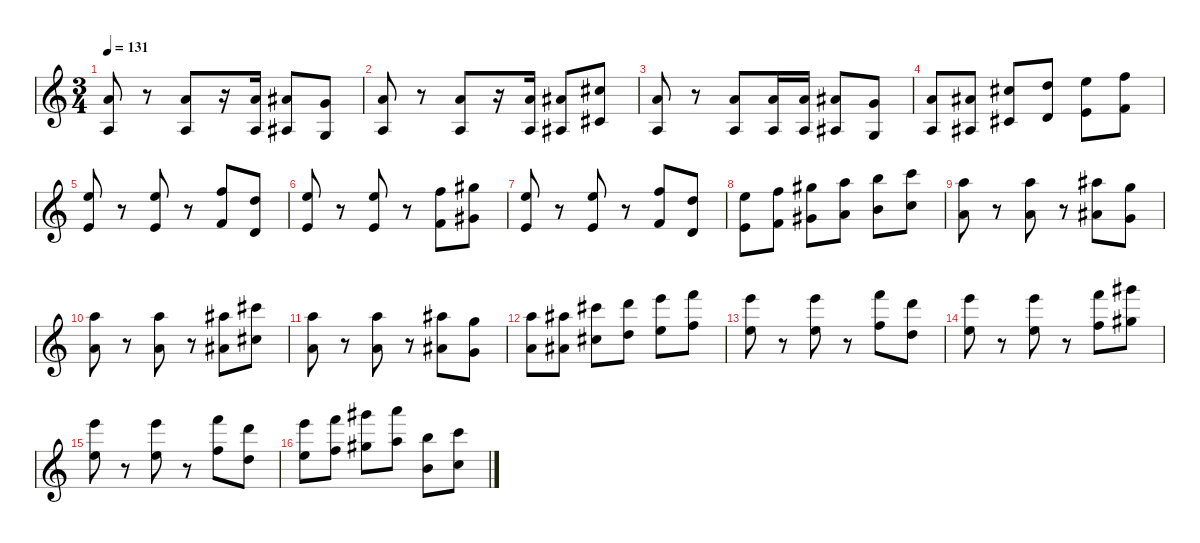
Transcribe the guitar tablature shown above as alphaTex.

\defaultSystemsLayout 4
\hideDynamics
\bracketExtendMode nobrackets
\singleTrackTrackNamePolicy hidden
\multiTrackTrackNamePolicy hidden
\otherSystemsTrackNameOrientation horizontal
\track ("Keyboards 1" "org.") {defaultSystemsLayout 16 instrument rockorgan}
\staff {score}
\tuning (E4 B3 G3 D3 A2 E2 A1)
\ts (3 4)
\tempo 131
\clef g2
\ks c
(5.1 2.3).8{dy mf instrument pad1newage beam Up} r.8{beam Up} (5.1 2.3).8{beam Up} r.16{beam Up} (5.1 2.3).16{beam Up} (6.1{acc #} 3.3{acc #}).8{beam Up} (3.1 0.3).8{beam Up} |
(5.1 2.3).8{beam Up} r.8{beam Up} (5.1 2.3).8{beam Up} r.16{beam Up} (5.1 2.3).16{beam Up} (6.1{acc #} 3.3{acc #}).8{beam Up} (9.1{acc #} 6.3{acc #}).8{beam Up} |
(5.1 2.3).8{beam Up} r.8{beam Up} (5.1 2.3).8{beam Up} (5.1 2.3).16{beam Up} (5.1 2.3).16{beam Up} (6.1{acc #} 3.3{acc #}).8{beam Up} (3.1 0.3).8{beam Up} |
(5.1 2.3).8{beam Up} (6.1{acc #} 3.3{acc #}).8{beam Up} (9.1{acc #} 6.3{acc #}).8{beam Up} (10.1 7.3).8{beam Up} (12.1 9.3).8{beam Down} (13.1 10.3).8{beam Down} |
(12.1 9.3).8{beam Up} r.8{beam Up} (12.1 9.3).8{beam Up} r.8{beam Up} (13.1 10.3).8{beam Up} (10.1 7.3).8{beam Up} |
(12.1 9.3).8{beam Up} r.8{beam Up} (12.1 9.3).8{beam Up} r.8{beam Up} (13.1 10.3).8{beam Down} (16.1{acc #} 13.3{acc #}).8{beam Down} |
(12.1 9.3).8{beam Up} r.8{beam Up} (12.1 9.3).8{beam Up} r.8{beam Up} (13.1 10.3).8{beam Up} (10.1 7.3).8{beam Up} |
(12.1 9.3).8{beam Down} (13.1 10.3).8{beam Down} (16.1{acc #} 13.3{acc #}).8{beam Down} (17.1 14.3).8{beam Down} (19.1 16.3).8{beam Down} (20.1 17.3).8{beam Down} |
(17.1 14.3).8{beam Down} r.8{beam Down} (17.1 14.3).8{beam Down} r.8{beam Down} (18.1{acc #} 15.3{acc #}).8{beam Down} (15.1 12.3).8{beam Down} |
(17.1 14.3).8{beam Down} r.8{beam Down} (17.1 14.3).8{beam Down} r.8{beam Down} (18.1{acc #} 15.3{acc #}).8{beam Down} (21.1{acc #} 18.3{acc #}).8{beam Down} |
(17.1 14.3).8{beam Down} r.8{beam Down} (17.1 14.3).8{beam Down} r.8{beam Down} (18.1{acc #} 15.3{acc #}).8{beam Down} (15.1 12.3).8{beam Down} |
(17.1 14.3).8{beam Down} (18.1{acc #} 15.3{acc #}).8{beam Down} (21.1{acc #} 18.3{acc #}).8{beam Down} (22.1 19.3).8{beam Down} (24.1 21.3).8{beam Down} (25.1 22.3).8{beam Down} |
(24.1 21.3).8{dy f beam Down} r.8{beam Down} (24.1 21.3).8{beam Down} r.8{beam Down} (25.1 22.3).8{beam Down} (22.1 19.3).8{beam Down} |
(24.1 21.3).8{beam Down} r.8{beam Down} (24.1 21.3).8{beam Down} r.8{beam Down} (25.1 22.3).8{beam Down} (28.1{acc #} 25.3{acc #}).8{beam Down} |
(24.1 21.3).8{beam Down} r.8{beam Down} (24.1 21.3).8{beam Down} r.8{beam Down} (25.1 22.3).8{beam Down} (22.1 19.3).8{beam Down} |
(24.1 21.3).8{beam Down} (25.1 22.3).8{beam Down} (28.1{acc #} 25.3{acc #}).8{beam Down} (29.1 26.3).8{beam Down} (19.1 16.3).8{beam Down} (20.1 17.3).8{beam Down}
